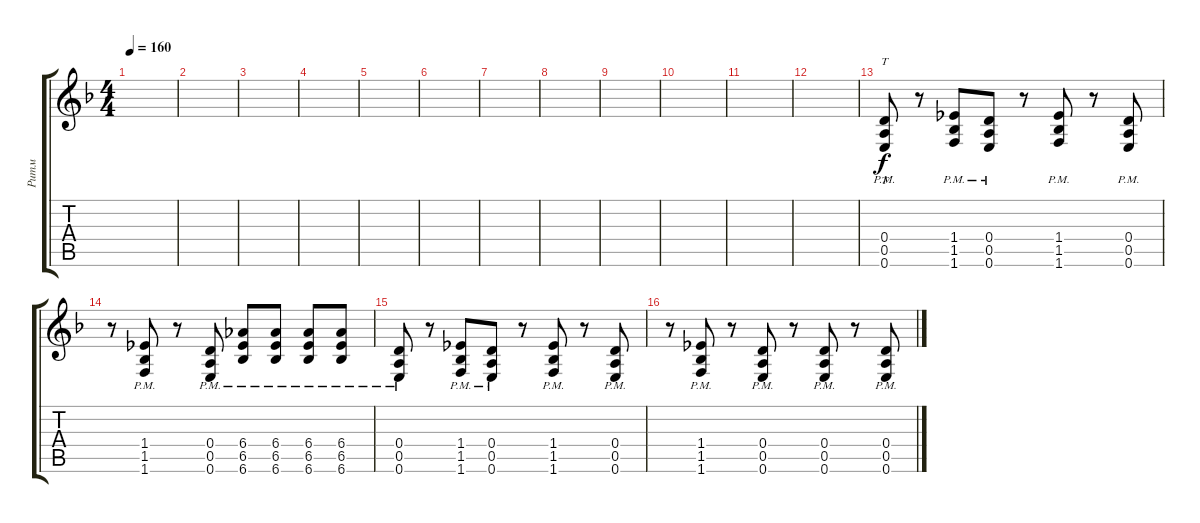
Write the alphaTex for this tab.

\track ("Ритм" "Ритм") {instrument distortionguitar}
\staff {score tabs}
\tuning (E4 B3 G3 D3 A2 E2) {hide}
\ts (4 4)
\tempo 160
\clef g2
\ks dminor
|
|
|
|
|
|
|
|
|
|
|
|
(0.4{pm} 0.5{pm} 0.6{pm}).8{tt} r.8 (1.4{pm} 1.5{pm} 1.6{pm}).8 (0.4{pm} 0.5{pm} 0.6{pm}).8 r.8 (1.4{pm} 1.5{pm} 1.6{pm}).8 r.8 (0.4{pm} 0.5{pm} 0.6{pm}).8 |
r.8 (1.4{pm} 1.5{pm} 1.6{pm}).8 r.8 (0.4{pm} 0.5{pm} 0.6{pm}).8 (6.4{pm} 6.5{pm} 6.6{pm}).8 (6.4{pm} 6.5{pm} 6.6{pm}).8 (6.4{pm} 6.5{pm} 6.6{pm}).8 (6.4{pm} 6.5{pm} 6.6{pm}).8 |
(0.4{pm} 0.5{pm} 0.6{pm}).8 r.8 (1.4{pm} 1.5{pm} 1.6{pm}).8 (0.4{pm} 0.5{pm} 0.6{pm}).8 r.8 (1.4{pm} 1.5{pm} 1.6{pm}).8 r.8 (0.4{pm} 0.5{pm} 0.6{pm}).8 |
r.8 (1.4{pm} 1.5{pm} 1.6{pm}).8 r.8 (0.4{pm} 0.5{pm} 0.6{pm}).8 r.8 (0.4{pm} 0.5{pm} 0.6{pm}).8 r.8 (0.4{pm} 0.5{pm} 0.6{pm}).8
